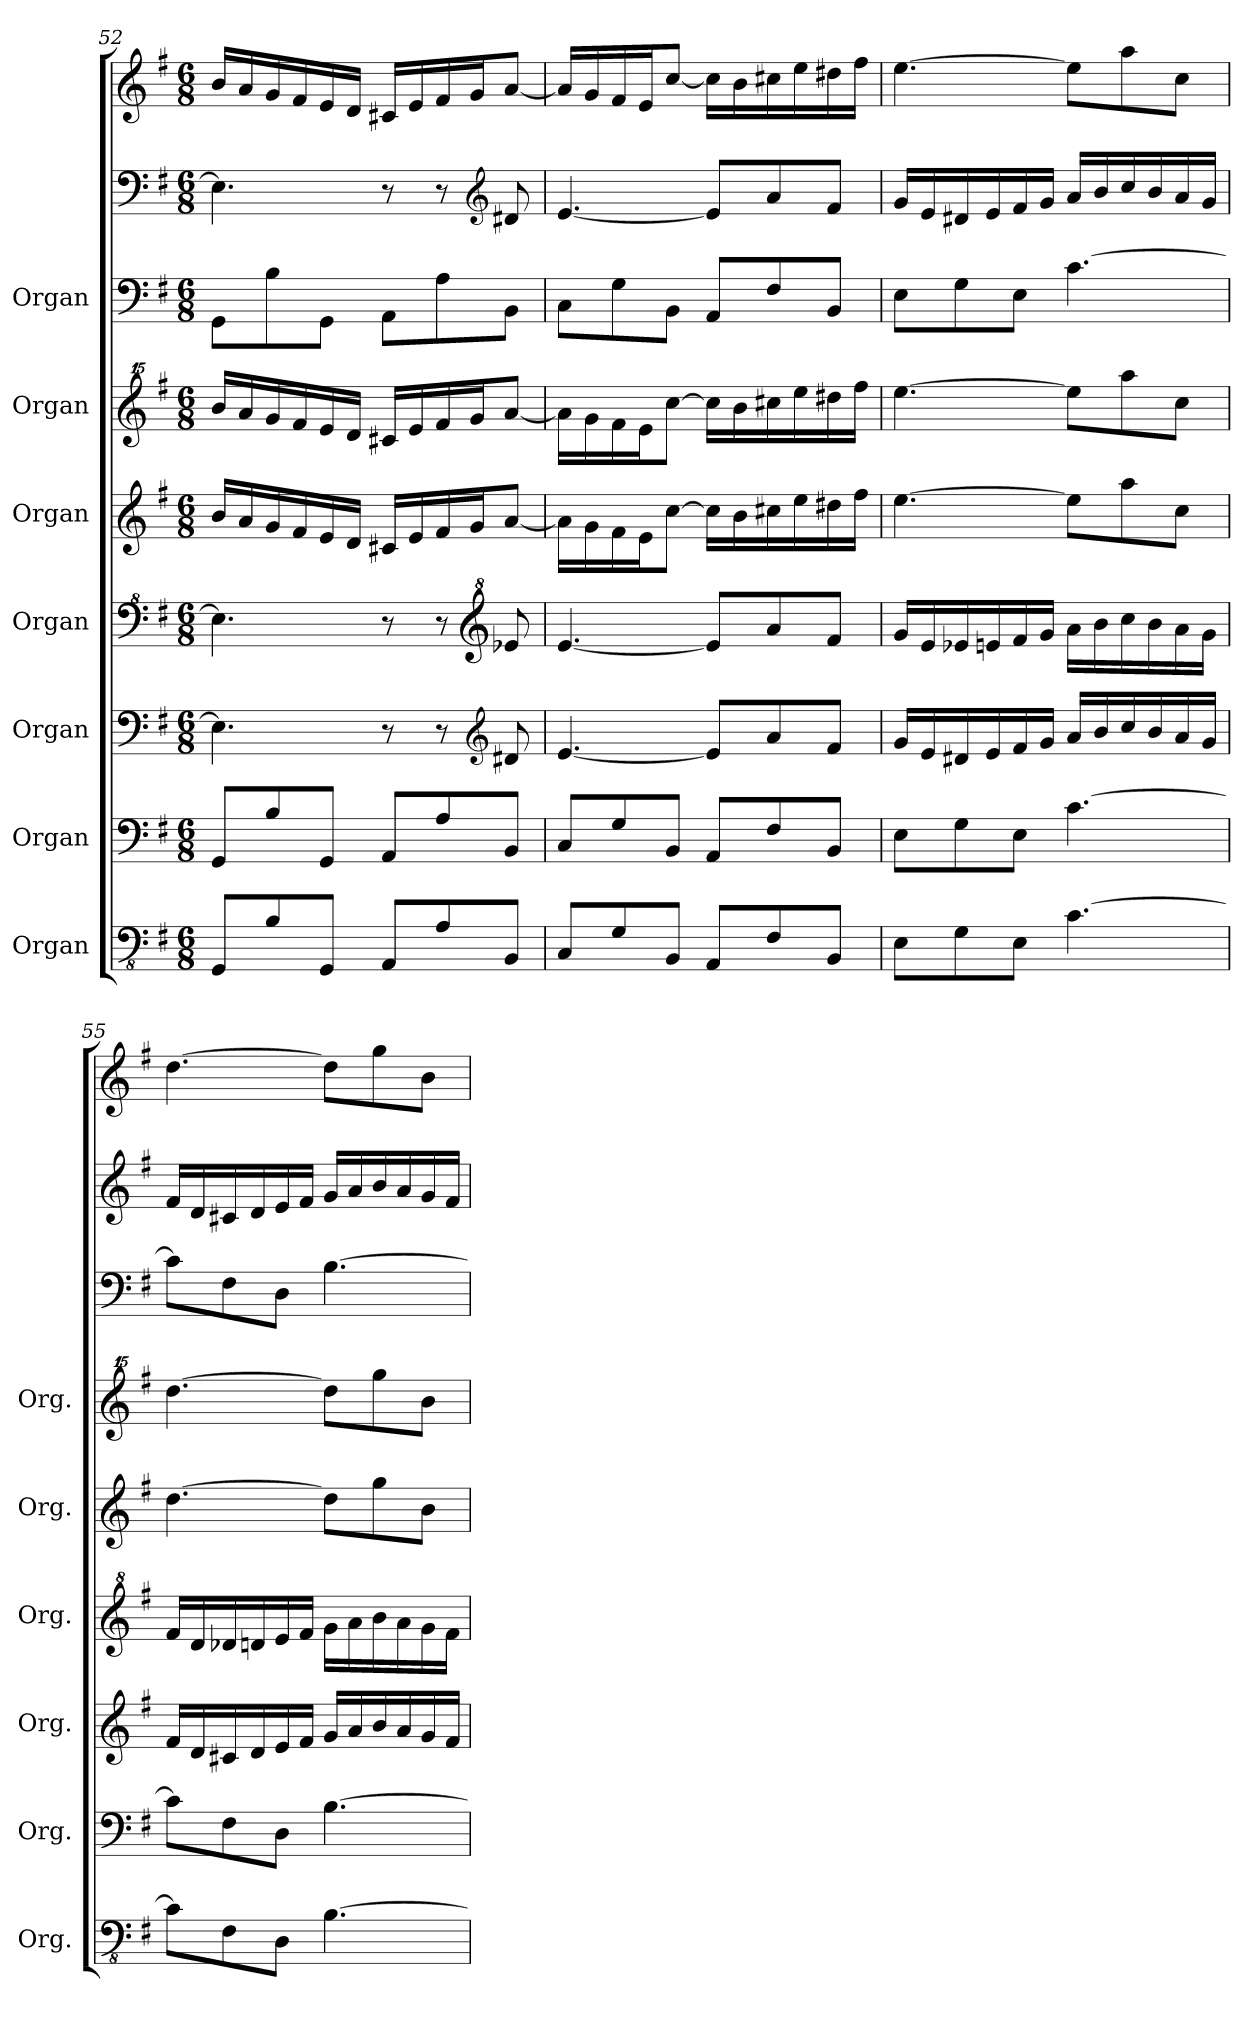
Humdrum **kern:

**kern	**kern	**kern	**kern	**kern	**kern	**kern	**kern	**kern
*part7	*part6	*part5	*part4	*part3	*part2	*part1	*part1	*part1
*staff9	*staff8	*staff7	*staff6	*staff5	*staff4	*staff3	*staff2	*staff1
*I"Organ	*I"Organ	*I"Organ	*I"Organ	*I"Organ	*I"Organ	*I"Organ	*	*
*I'Org.	*I'Org.	*I'Org.	*I'Org.	*I'Org.	*I'Org.	*	*	*
*clefFv4	*clefF4	*clefF4	*clefF^4	*clefG2	*clefG^^2	*clefF4	*clefF4	*clefG2
*k[f#]	*k[f#]	*k[f#]	*k[f#]	*k[f#]	*k[f#]	*k[f#]	*k[f#]	*k[f#]
*M6/8	*M6/8	*M6/8	*M6/8	*M6/8	*M6/8	*M6/8	*M6/8	*M6/8
=52	=52	=52	=52	=52	=52	=52	=52	=52
8GGG/L	8GG/L	4.E\]	4.e\]	16b/LL	16bbb/LL	8GG\L	4.E\]	16b/LL
.	.	.	.	16a/	16aaa/	.	.	16a/
8BB/	8B/	.	.	16g/	16ggg/	8B\	.	16g/
.	.	.	.	16f#/	16fff#/	.	.	16f#/
8GGG/J	8GG/J	.	.	16e/	16eee/	8GG\J	.	16e/
.	.	.	.	16d/JJ	16ddd/JJ	.	.	16d/JJ
8AAA/L	8AA/L	8r	8r	16c#X/LL	16ccc#X/LL	8AA\L	8r	16c#X/LL
.	.	.	.	16e/	16eee/	.	.	16e/
8AA/	8A/	8r	8r	16f#/	16fff#/	8A\	8r	16f#/
.	.	.	.	16g/J	16ggg/J	.	.	16g/J
*	*	*clefG2	*clefG^2	*	*	*	*clefG2	*
8BBB/J	8BB/J	8d#X/	8ee-X/	[8a/J	[8aaa/J	8BB\J	8d#X/	[8a/J
=53	=53	=53	=53	=53	=53	=53	=53	=53
8CC/L	8C/L	[4.e/	[4.ee/	16a\LL]	16aaa\LL]	8C\L	[4.e/	16a/LL]
.	.	.	.	16g\	16ggg\	.	.	16g/
8GG/	8G/	.	.	16f#\	16fff#\	8G\	.	16f#/
.	.	.	.	16e\J	16eee\J	.	.	16e/J
8BBB/J	8BB/J	.	.	[8cc\J	[8cccc\J	8BB\J	.	[8cc/J
8AAA/L	8AA/L	8e/L]	8ee/L]	16cc\LL]	16cccc\LL]	8AA/L	8e/L]	16cc\LL]
.	.	.	.	16b\	16bbb\	.	.	16b\
8FF#/	8F#/	8a/	8aa/	16cc#X\	16cccc#X\	8F#/	8a/	16cc#X\
.	.	.	.	16ee\	16eeee\	.	.	16ee\
8BBB/J	8BB/J	8f#/J	8ff#/J	16dd#X\	16dddd#X\	8BB/J	8f#/J	16dd#X\
.	.	.	.	16ff#\JJ	16ffff#\JJ	.	.	16ff#\JJ
!!LO:LB:g=z
=54	=54	=54	=54	=54	=54	=54	=54	=54
8EE\L	8E\L	16g/LL	16gg/LL	[4.ee\	[4.eeee\	8E\L	16g/LL	[4.ee\
.	.	16e/	16ee/	.	.	.	16e/	.
8GG\	8G\	16d#X/	16ee-X/	.	.	8G\	16d#X/	.
.	.	16e/	16een/	.	.	.	16e/	.
8EE\J	8E\J	16f#/	16ff#/	.	.	8E\J	16f#/	.
.	.	16g/JJ	16gg/JJ	.	.	.	16g/JJ	.
[4.C\	[4.c\	16a/LL	16aa\LL	8ee\L]	8eeee\L]	[4.c\	16a/LL	8ee\L]
.	.	16b/	16bb\	.	.	.	16b/	.
.	.	16cc/	16ccc\	8aa\	8aaaa\	.	16cc/	8aa\
.	.	16b/	16bb\	.	.	.	16b/	.
.	.	16a/	16aa\	8cc\J	8cccc\J	.	16a/	8cc\J
.	.	16g/JJ	16gg\JJ	.	.	.	16g/JJ	.
=55	=55	=55	=55	=55	=55	=55	=55	=55
8C\L]	8c\L]	16f#/LL	16ff#/LL	[4.dd\	[4.dddd\	8c\L]	16f#/LL	[4.dd\
.	.	16d/	16dd/	.	.	.	16d/	.
8FF#\	8F#\	16c#X/	16dd-X/	.	.	8F#\	16c#X/	.
.	.	16d/	16ddn/	.	.	.	16d/	.
8DD\J	8D\J	16e/	16ee/	.	.	8D\J	16e/	.
.	.	16f#/JJ	16ff#/JJ	.	.	.	16f#/JJ	.
[4.BB\	[4.B\	16g/LL	16gg\LL	8dd\L]	8dddd\L]	[4.B\	16g/LL	8dd\L]
.	.	16a/	16aa\	.	.	.	16a/	.
.	.	16b/	16bb\	8gg\	8gggg\	.	16b/	8gg\
.	.	16a/	16aa\	.	.	.	16a/	.
.	.	16g/	16gg\	8b\J	8bbb\J	.	16g/	8b\J
.	.	16f#/JJ	16ff#\JJ	.	.	.	16f#/JJ	.
=	=	=	=	=	=	=	=	=
*-	*-	*-	*-	*-	*-	*-	*-	*-
